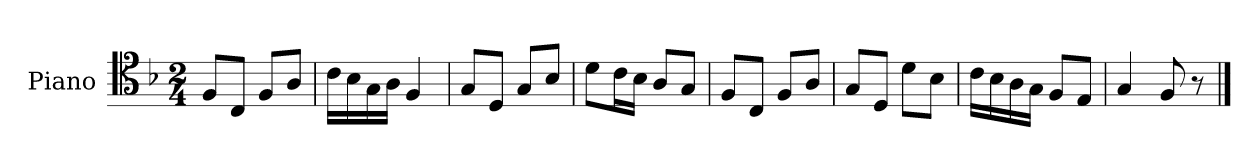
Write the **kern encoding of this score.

**kern
*part1
*staff1
*I"Piano
*I'Pno.
*clefC4
*k[b-]
*M2/4
=1
8F/L
8C/J
8F/L
8A/J
=2
16c\LL
16B-\
16G\
16A\JJ
4F/
=3
8G/L
8D/J
8G/L
8B-/J
=4
8d\L
16c\L
16B-\JJ
8A/L
8G/J
=5
8F/L
8C/J
8F/L
8A/J
=6
8G/L
8D/J
8d\L
8B-\J
=7
16c\LL
16B-\
16A\
16G\JJ
8F/L
8E/J
=8
4G/
8F/
8r
==
*-
